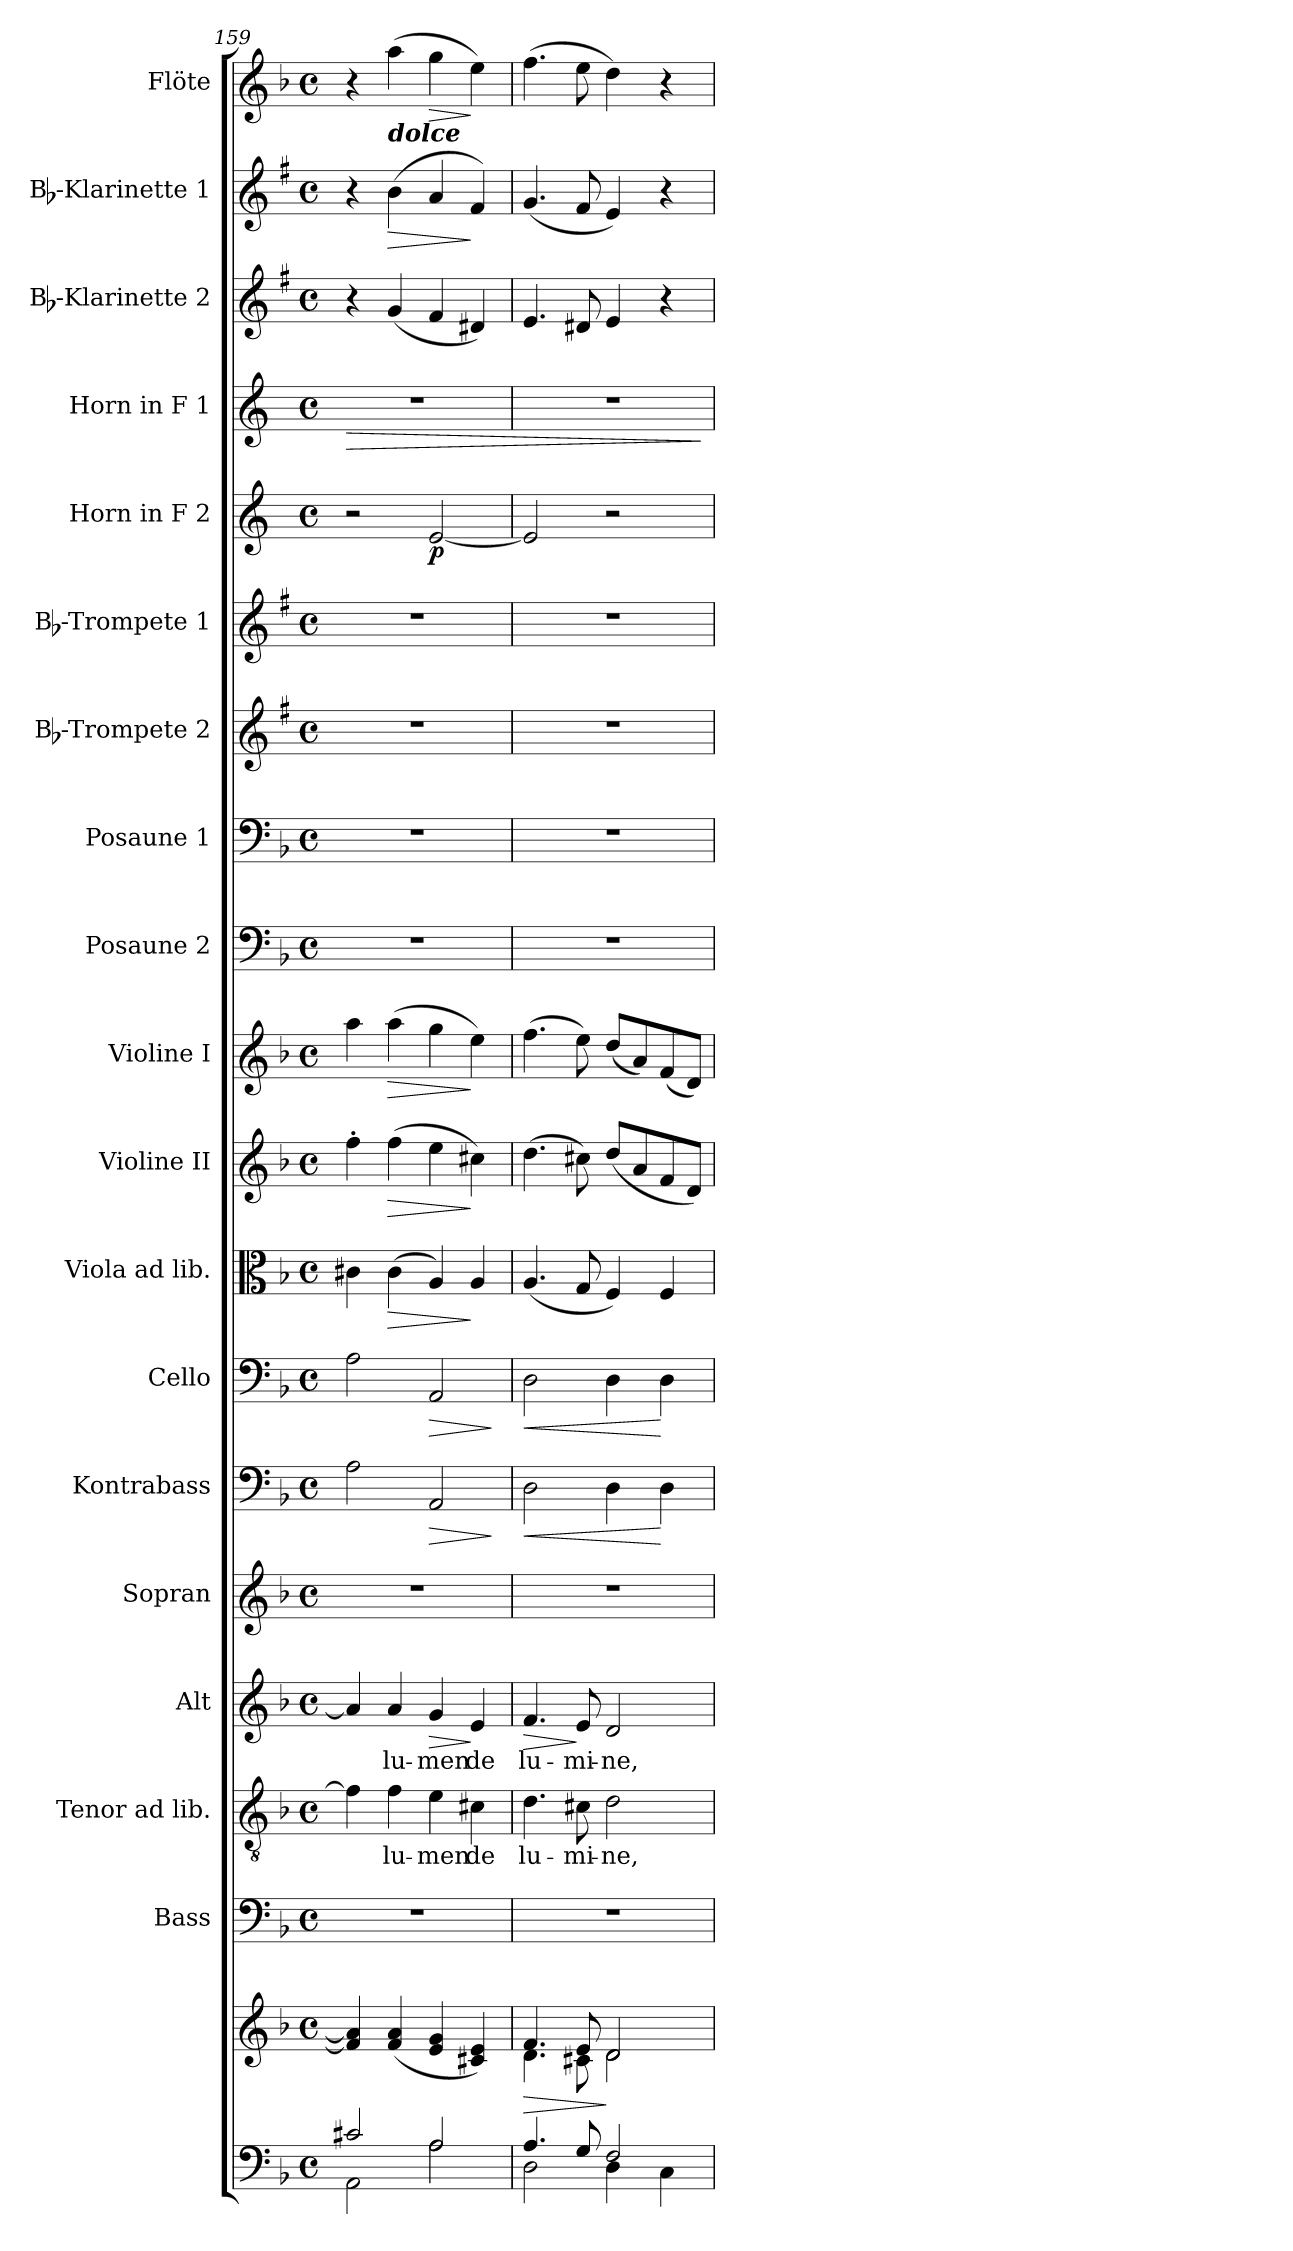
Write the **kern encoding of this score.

**kern	**kern	**dynam	**kern	**kern	**text	**kern	**text	**dynam	**kern	**kern	**dynam	**kern	**dynam	**kern	**dynam	**kern	**dynam	**kern	**dynam	**kern	**kern	**kern	**kern	**kern	**dynam	**kern	**dynam	**kern	**kern	**dynam	**kern	**dynam
*part19	*part19	*part19	*part18	*part17	*part17	*part16	*part16	*part16	*part15	*part14	*part14	*part13	*part13	*part12	*part12	*part11	*part11	*part10	*part10	*part9	*part8	*part7	*part6	*part5	*part5	*part4	*part4	*part3	*part2	*part2	*part1	*part1
*staff20	*staff19	*staff19/20	*staff18	*staff17	*staff17	*staff16	*staff16	*staff16	*staff15	*staff14	*staff14	*staff13	*staff13	*staff12	*staff12	*staff11	*staff11	*staff10	*staff10	*staff9	*staff8	*staff7	*staff6	*staff5	*staff5	*staff4	*staff4	*staff3	*staff2	*staff2	*staff1	*staff1
*	*	*	*I"Bass	*I"Tenor ad lib.	*	*I"Alt	*	*	*I"Sopran	*I"Kontrabass	*	*I"Cello	*	*I"Viola ad lib.	*	*I"Violine II	*	*I"Violine I	*	*I"Posaune 2	*I"Posaune 1	*I"Bb-Trompete 2	*I"Bb-Trompete 1	*I"Horn in F 2	*	*I"Horn in F 1	*	*I"Bb-Klarinette 2	*I"Bb-Klarinette 1	*	*I"Flöte	*
*	*	*	*I'B.	*I'T.	*	*I'A.	*	*	*I'S.	*I'Kb.	*	*	*	*I'Vla.	*	*I'Vl. II	*	*I'Vl. I	*	*I'Pos. 2	*I'Pos. 1	*I'Bb Trp. 2	*I'Bb Trp. 1	*	*	*	*	*I'Bb Kl. 2	*I'Bb Kl. 1	*	*I'Fl.	*
*clefF4	*clefG2	*	*clefF4	*clefGv2	*	*clefG2	*	*	*clefG2	*clefF4	*	*clefF4	*	*clefC3	*	*clefG2	*	*clefG2	*	*clefF4	*clefF4	*clefG2	*clefG2	*clefG2	*	*clefG2	*	*clefG2	*clefG2	*	*clefG2	*
*	*	*	*	*	*	*	*	*	*	*ITrd7c12	*	*	*	*	*	*	*	*	*	*	*	*ITrd1c2	*ITrd1c2	*ITrd4c7	*	*ITrd4c7	*	*ITrd1c2	*ITrd1c2	*	*	*
*k[b-]	*k[b-]	*	*k[b-]	*k[b-]	*	*k[b-]	*	*	*k[b-]	*k[b-]	*	*k[b-]	*	*k[b-]	*	*k[b-]	*	*k[b-]	*	*k[b-]	*k[b-]	*k[b-]	*k[b-]	*k[b-]	*	*k[b-]	*	*k[b-]	*k[b-]	*	*k[b-]	*
*F:	*F:	*	*F:	*F:	*	*F:	*	*	*F:	*F:	*	*F:	*	*F:	*	*F:	*	*F:	*	*F:	*F:	*F:	*F:	*F:	*	*F:	*	*F:	*F:	*	*F:	*
*M4/4	*M4/4	*	*M4/4	*M4/4	*	*M4/4	*	*	*M4/4	*M4/4	*	*M4/4	*	*M4/4	*	*M4/4	*	*M4/4	*	*M4/4	*M4/4	*M4/4	*M4/4	*M4/4	*	*M4/4	*	*M4/4	*M4/4	*	*M4/4	*
*met(c)	*met(c)	*	*met(c)	*met(c)	*	*met(c)	*	*	*met(c)	*met(c)	*	*met(c)	*	*met(c)	*	*met(c)	*	*met(c)	*	*met(c)	*met(c)	*met(c)	*met(c)	*met(c)	*	*met(c)	*	*met(c)	*met(c)	*	*met(c)	*
=159	=159	=159	=159	=159	=159	=159	=159	=159	=159	=159	=159	=159	=159	=159	=159	=159	=159	=159	=159	=159	=159	=159	=159	=159	=159	=159	=159	=159	=159	=159	=159	=159
*^	*	*	*	*	*	*	*	*	*	*	*	*	*	*	*	*	*	*	*	*	*	*	*	*	*	*	*	*	*	*	*	*
!	!	!	!	!	!	!	!	!	!	!	!	!	!	!	!	!	!	!	!	!	!	!	!	!	!	!	!	!LO:HP:b	!	!	!	!	!
2c#X/	2AA\	4f/] 4a/]	.	1r	4f\]	.	4a/]	.	.	1r	2AA\	.	2A\	.	4c#X\	.	4ff'>\	.	4aa\	.	1r	1r	1r	1r	2r	.	1r	>	4r	4r	.	4r	.
!	!	!	!	!	!	!	!	!	!	!	!	!	!	!	!	!	!	!	!	!	!	!	!	!	!	!	!	!	!	!	!	!LO:TX:b:Bi:t=dolce	!
!	!	!	!	!	!	!LO:LY:b	!	!LO:LY:b	!	!	!	!	!	!	!	!LO:HP:b	!	!LO:HP:b	!	!LO:HP:b	!	!	!	!	!	!	!	!	!	!	!LO:HP:b	!	!
.	.	(<4f/ 4a/	.	.	4f\	lu-	4a/	lu-	.	.	.	.	.	.	(>4c#\	>	(>4ff\	>	(>4aa\	>	.	.	.	.	.	.	.	.	(<4f/	(>4a\	>	(>4aa\	.
!	!	!	!	!	!	!LO:LY:b	!	!LO:LY:b	!LO:HP:b	!	!	!LO:HP:b	!	!LO:HP:b	!	!	!	!	!	!	!	!	!	!	!	!LO:DY:b	!	!	!	!	!	!	!LO:HP:b
2A/	2A\	4e/ 4g/	.	.	4e\	-men	4g/	-men	>	.	2AAA/	>	2AA/	>	4A/)	.	4ee\	.	4gg\	.	.	.	.	.	[2A/	p	.	.	4e/	4g/	.	4gg\	>
!	!	!	!	!	!	!LO:LY:b	!	!LO:LY:b	!	!	!	!	!	!	!	!	!	!	!	!	!	!	!	!	!	!	!	!	!	!	!	!	!
.	.	4c#X/ 4e/)	.	.	4c#X\	de	4e/	de	]	.	.	.	.	.	4A/	]	4cc#X\)	]	4ee\)	]	.	.	.	.	.	.	.	.	4c#X/)	4e/)	]	4ee\)	]
*v	*v	*	*	*	*	*	*	*	*	*	*	*	*	*	*	*	*	*	*	*	*	*	*	*	*	*	*	*	*	*	*	*	*
.	.	.	.	.	.	.	.	.	.	.	]	.	]	.	.	.	.	.	.	.	.	.	.	.	.	.	.	.	.	.	.	.
=160	=160	=160	=160	=160	=160	=160	=160	=160	=160	=160	=160	=160	=160	=160	=160	=160	=160	=160	=160	=160	=160	=160	=160	=160	=160	=160	=160	=160	=160	=160	=160	=160
*^	*	*	*	*	*	*	*	*	*	*	*	*	*	*	*	*	*	*	*	*	*	*	*	*	*	*	*	*	*	*	*	*
!	!	!	!LO:HP:b	!	!	!LO:LY:b	!	!LO:LY:b	!LO:HP:b	!	!	!LO:HP:b	!	!LO:HP:b	!	!	!	!	!	!	!	!	!	!	!	!	!	!	!	!	!	!	!
*	*	*^	*	*	*	*	*	*	*	*	*	*	*	*	*	*	*	*	*	*	*	*	*	*	*	*	*	*	*	*	*	*	*
4.A/	2D\	4.f/	4.d\	>	1r	4.d\	lu-	4.f/	lu-	>	1r	2DD\	<	2D\	<	(<4.A/	.	(>4.dd\	.	(>4.ff\	.	1r	1r	1r	1r	2A/]	.	1r	.	4.d/	(<4.f/	.	(>4.ff\	.
!	!	!	!	!	!	!	!LO:LY:b	!	!LO:LY:b	!	!	!	!	!	!	!	!	!	!	!	!	!	!	!	!	!	!	!	!	!	!	!	!	!
8G/	.	8e/	8c#X\	.	.	8c#X\	-mi-	8e/	-mi-	]	.	.	.	.	.	8G/	.	8cc#X\)	.	8ee\)	.	.	.	.	.	.	.	.	.	8c#X/	8e/	.	8ee\	.
!	!	!	!	!	!	!	!LO:LY:b	!	!LO:LY:b	!	!	!	!	!	!	!	!	!	!	!	!	!	!	!	!	!	!	!	!	!	!	!	!	!
2F/	4D\	2d/	2d\	]	.	2d\	-ne,	2d/	-ne,	.	.	4DD\	.	4D\	.	4F/)	.	(<8dd/L	.	(<8dd/L	.	.	.	.	.	2r	.	.	.	4d/	4d/)	.	4dd\)	.
.	.	.	.	.	.	.	.	.	.	.	.	.	.	.	.	.	.	8a/	.	8a/)	.	.	.	.	.	.	.	.	.	.	.	.	.	.
.	4C\	.	.	.	.	.	.	.	.	.	.	4DD\	[	4D\	[	4F/	.	8f/	.	(<8f/	.	.	.	.	.	.	.	.	.	4r	4r	.	4r	.
.	.	.	.	.	.	.	.	.	.	.	.	.	.	.	.	.	.	8d/J)	.	8d/J)	.	.	.	.	.	.	.	.	.	.	.	.	.	.
*v	*v	*	*	*	*	*	*	*	*	*	*	*	*	*	*	*	*	*	*	*	*	*	*	*	*	*	*	*	*	*	*	*	*	*
*	*v	*v	*	*	*	*	*	*	*	*	*	*	*	*	*	*	*	*	*	*	*	*	*	*	*	*	*	*	*	*	*	*	*
.	.	.	.	.	.	.	.	.	.	.	.	.	.	.	.	.	.	.	.	.	.	.	.	.	.	.	]	.	.	.	.	.
=	=	=	=	=	=	=	=	=	=	=	=	=	=	=	=	=	=	=	=	=	=	=	=	=	=	=	=	=	=	=	=	=
*-	*-	*-	*-	*-	*-	*-	*-	*-	*-	*-	*-	*-	*-	*-	*-	*-	*-	*-	*-	*-	*-	*-	*-	*-	*-	*-	*-	*-	*-	*-	*-	*-
